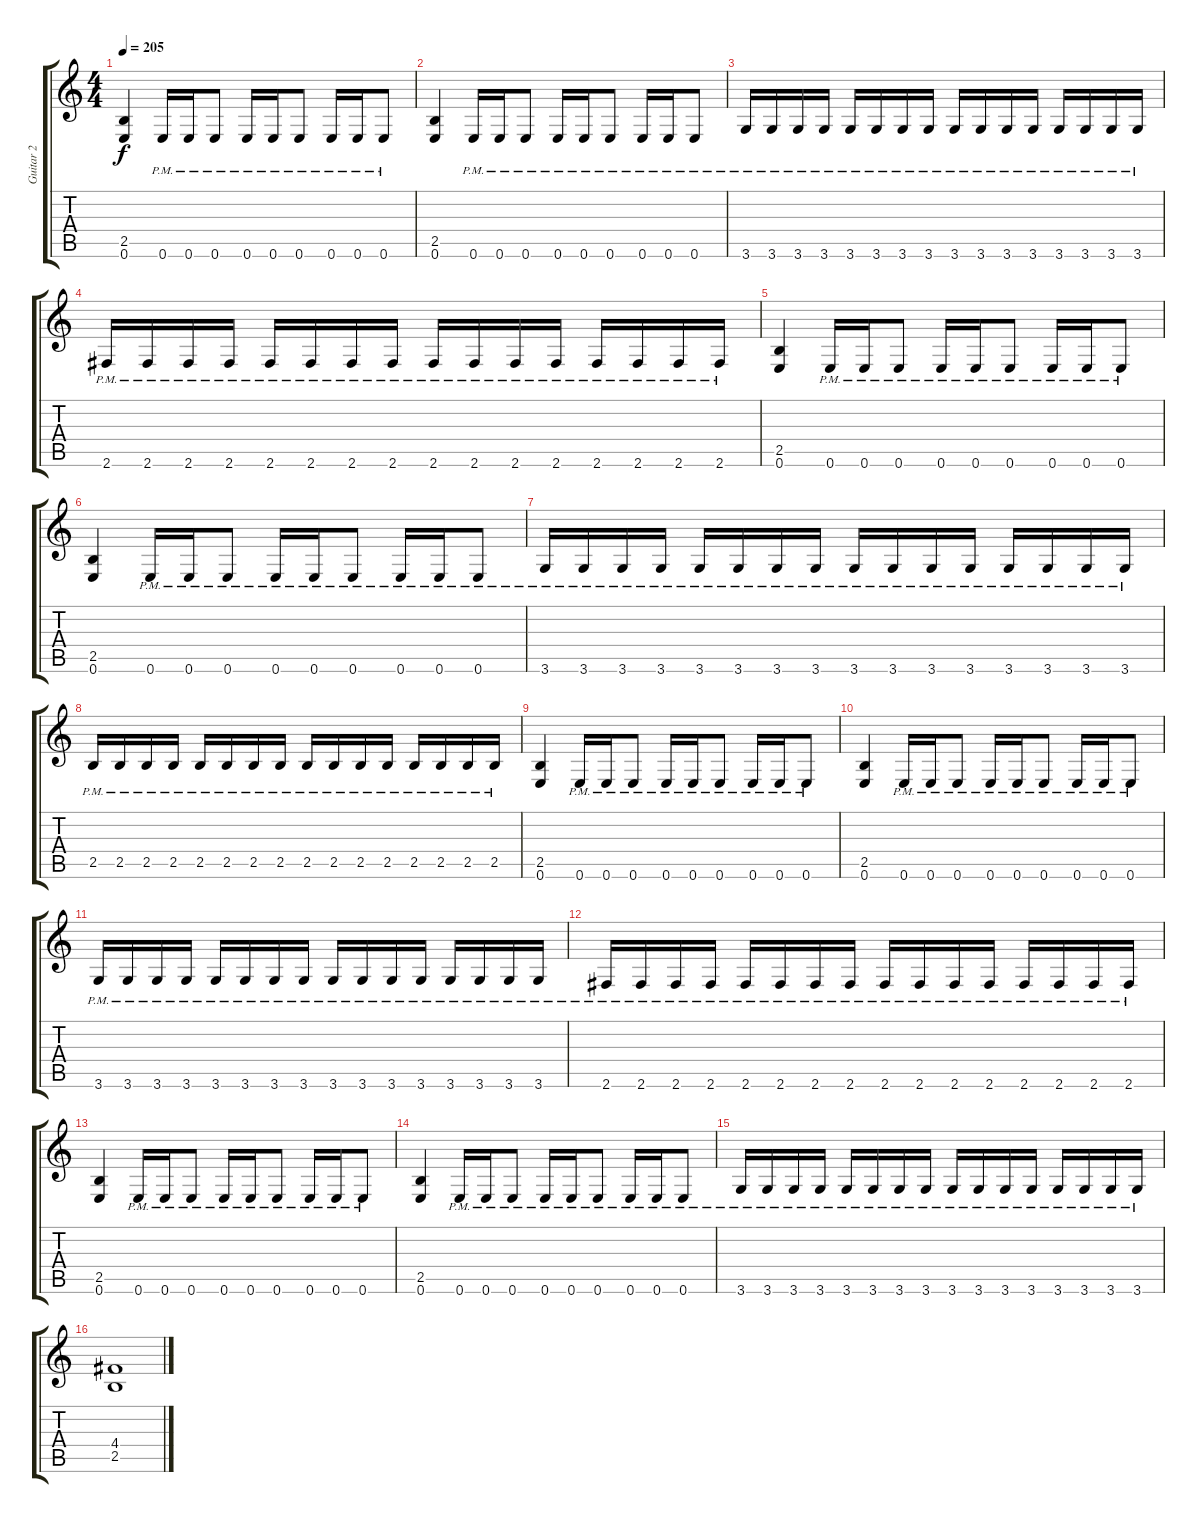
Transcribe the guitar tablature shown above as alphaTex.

\track ("Guitar 2" "Guitar 2") {instrument distortionguitar bank 108}
\staff {score tabs}
\tuning (E4 B3 G3 D3 A2 E2) {hide}
\ts (4 4)
\tempo 205
\clef g2
\ks c
(2.5 0.6).4{dy f} 0.6{pm}.16 0.6{pm}.16 0.6{pm}.8 0.6{pm}.16 0.6{pm}.16 0.6{pm}.8 0.6{pm}.16 0.6{pm}.16 0.6{pm}.8 |
(2.5 0.6).4 0.6{pm}.16 0.6{pm}.16 0.6{pm}.8 0.6{pm}.16 0.6{pm}.16 0.6{pm}.8 0.6{pm}.16 0.6{pm}.16 0.6{pm}.8 |
3.6{pm}.16 3.6{pm}.16 3.6{pm}.16 3.6{pm}.16 3.6{pm}.16 3.6{pm}.16 3.6{pm}.16 3.6{pm}.16 3.6{pm}.16 3.6{pm}.16 3.6{pm}.16 3.6{pm}.16 3.6{pm}.16 3.6{pm}.16 3.6{pm}.16 3.6{pm}.16 |
2.6{pm}.16 2.6{pm}.16 2.6{pm}.16 2.6{pm}.16 2.6{pm}.16 2.6{pm}.16 2.6{pm}.16 2.6{pm}.16 2.6{pm}.16 2.6{pm}.16 2.6{pm}.16 2.6{pm}.16 2.6{pm}.16 2.6{pm}.16 2.6{pm}.16 2.6{pm}.16 |
(2.5 0.6).4 0.6{pm}.16 0.6{pm}.16 0.6{pm}.8 0.6{pm}.16 0.6{pm}.16 0.6{pm}.8 0.6{pm}.16 0.6{pm}.16 0.6{pm}.8 |
(2.5 0.6).4 0.6{pm}.16 0.6{pm}.16 0.6{pm}.8 0.6{pm}.16 0.6{pm}.16 0.6{pm}.8 0.6{pm}.16 0.6{pm}.16 0.6{pm}.8 |
3.6{pm}.16 3.6{pm}.16 3.6{pm}.16 3.6{pm}.16 3.6{pm}.16 3.6{pm}.16 3.6{pm}.16 3.6{pm}.16 3.6{pm}.16 3.6{pm}.16 3.6{pm}.16 3.6{pm}.16 3.6{pm}.16 3.6{pm}.16 3.6{pm}.16 3.6{pm}.16 |
2.5{pm}.16 2.5{pm}.16 2.5{pm}.16 2.5{pm}.16 2.5{pm}.16 2.5{pm}.16 2.5{pm}.16 2.5{pm}.16 2.5{pm}.16 2.5{pm}.16 2.5{pm}.16 2.5{pm}.16 2.5{pm}.16 2.5{pm}.16 2.5{pm}.16 2.5{pm}.16 |
(2.5 0.6).4 0.6{pm}.16 0.6{pm}.16 0.6{pm}.8 0.6{pm}.16 0.6{pm}.16 0.6{pm}.8 0.6{pm}.16 0.6{pm}.16 0.6{pm}.8 |
(2.5 0.6).4 0.6{pm}.16 0.6{pm}.16 0.6{pm}.8 0.6{pm}.16 0.6{pm}.16 0.6{pm}.8 0.6{pm}.16 0.6{pm}.16 0.6{pm}.8 |
3.6{pm}.16 3.6{pm}.16 3.6{pm}.16 3.6{pm}.16 3.6{pm}.16 3.6{pm}.16 3.6{pm}.16 3.6{pm}.16 3.6{pm}.16 3.6{pm}.16 3.6{pm}.16 3.6{pm}.16 3.6{pm}.16 3.6{pm}.16 3.6{pm}.16 3.6{pm}.16 |
2.6{pm}.16 2.6{pm}.16 2.6{pm}.16 2.6{pm}.16 2.6{pm}.16 2.6{pm}.16 2.6{pm}.16 2.6{pm}.16 2.6{pm}.16 2.6{pm}.16 2.6{pm}.16 2.6{pm}.16 2.6{pm}.16 2.6{pm}.16 2.6{pm}.16 2.6{pm}.16 |
(2.5 0.6).4 0.6{pm}.16 0.6{pm}.16 0.6{pm}.8 0.6{pm}.16 0.6{pm}.16 0.6{pm}.8 0.6{pm}.16 0.6{pm}.16 0.6{pm}.8 |
(2.5 0.6).4 0.6{pm}.16 0.6{pm}.16 0.6{pm}.8 0.6{pm}.16 0.6{pm}.16 0.6{pm}.8 0.6{pm}.16 0.6{pm}.16 0.6{pm}.8 |
3.6{pm}.16 3.6{pm}.16 3.6{pm}.16 3.6{pm}.16 3.6{pm}.16 3.6{pm}.16 3.6{pm}.16 3.6{pm}.16 3.6{pm}.16 3.6{pm}.16 3.6{pm}.16 3.6{pm}.16 3.6{pm}.16 3.6{pm}.16 3.6{pm}.16 3.6{pm}.16 |
(4.4 2.5).1
